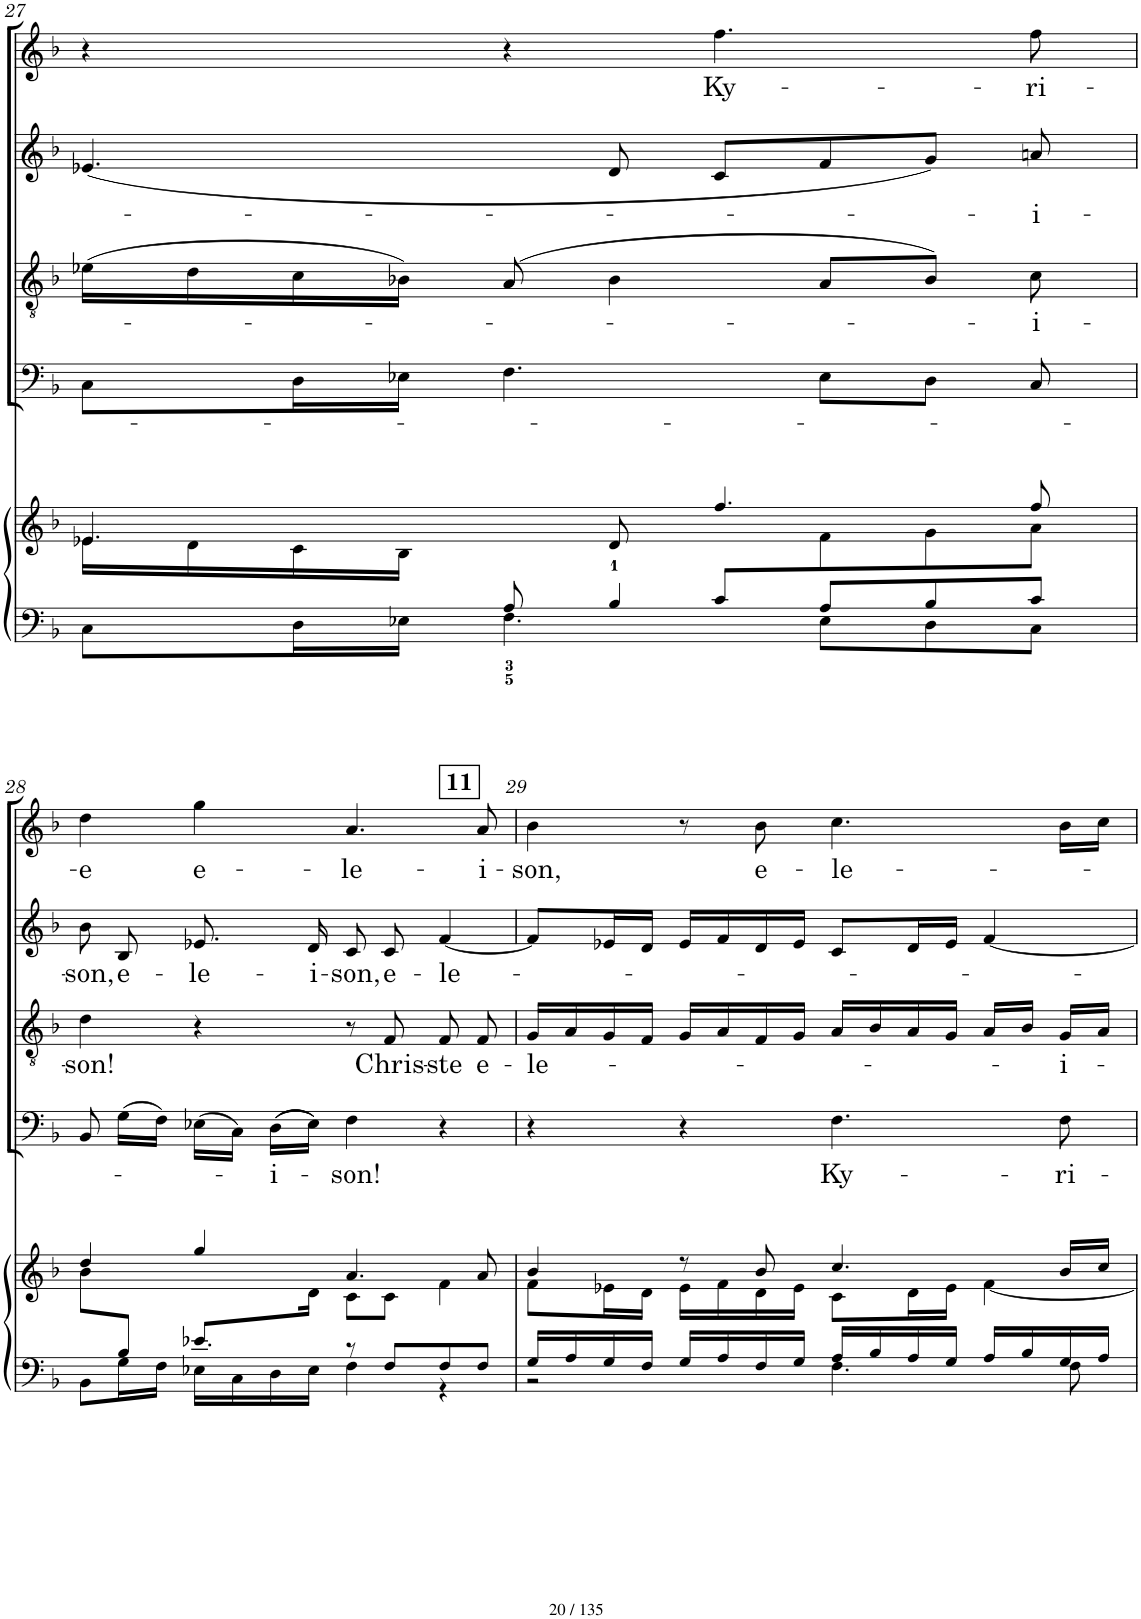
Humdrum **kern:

**kern	**kern	**kern	**text	**kern	**text	**kern	**text	**kern	**text
*part5	*part5	*part4	*part4	*part3	*part3	*part2	*part2	*part1	*part1
*staff6	*staff5	*staff4	*staff4	*staff3	*staff3	*staff2	*staff2	*staff1	*staff1
*I"Piano	*	*I"Bass	*	*I"Tenor	*	*I"Alto	*	*I"Soprano	*
*I'Pno	*	*	*	*	*	*	*	*	*
!!LO:PB:g=z
*clefF4	*clefG2	*clefF4	*	*clefGv2	*	*clefG2	*	*clefG2	*
*	*	*	*	*	*	*ITrd1c2	*	*	*
*k[b-]	*k[b-]	*k[b-]	*	*k[b-]	*	*k[b-]	*	*k[b-]	*
*M4/4	*M4/4	*M4/4	*	*M4/4	*	*M4/4	*	*M4/4	*
*met(c)	*met(c)	*met(c)	*	*met(c)	*	*met(c)	*	*met(c)	*
=27	=27	=27	=27	=27	=27	=27	=27	=27	=27
*^	*^	*	*	*	*	*	*	*	*
*	*^	*	*	*	*	*	*	*	*	*	*
!	!	!	!	!LO:N:head=solid	!	!	!	!	!	!	!	!
2ryy	4ryy	8C\L	4.e-X/	16e-\LL	8C!\L	.	(16e-X!\LL	.	(4.e-X!/	.	4r	.
.	.	.	.	16d\	.	.	16d!\	.	.	.	.	.
.	.	16D\L	.	16c\	16D!\L	.	16c!\	.	.	.	.	.
.	.	16E-X\JJ	.	16B-\JJ	16E-X!\JJ	.	16B-X!\JJ)	.	.	.	.	.
.	8A/	4.F\	.	8ryy	4.F!\	.	(8A!/	.	.	.	4r	.
.	4B-/	.	8d/	8ryy	.	.	4B-!\	.	8d!/	.	.	.
!	!	!	!	!	!	!	!	!	!	!	!	!LO:LY:b
8c/L	.	.	4.ff/	8ryy	.	.	.	.	8c!/L	.	4.ff!\	Ky-
4.ryy	8A/L	8E-\L	.	8f\	8E-!\L	.	8A!/L	.	8f!/	.	.	.
.	8B-/	8D\	.	8g\	8D!\J	.	8B-!/J)	.	8g!/J)	.	.	.
!	!	!	!	!	!	!	!	!LO:LY:b	!	!LO:LY:b	!	!LO:LY:b
.	8c/J	8C\J	8ff/	8a\J	8C!/	.	8c!\	-i-	8an!/	-i-	8ff!\	-ri-
!!LO:LB:g=z
=28	=28	=28	=28	=28	=28	=28	=28	=28	=28	=28	=28	=28
!	!	!	!	!	!	!	!	!LO:LY:b	!	!LO:LY:b	!	!LO:LY:b
8ryy	8BB-\L	2ryy	4dd/	8b-\L	8BB-!/	.	4d!\	-son!	8b-!\	-son,	4dd!\	-e
!	!	!	!	!	!	!	!	!	!	!LO:LY:b	!	!
8B-/J	16G\L	.	.	16ryy	(16G!\LL	.	.	.	8B-!/	e-	.	.
*	*	*	*v	*v	*	*	*	*	*	*	*	*
.	16F\JJ	.	.	16F!\JJ)	.	.	.	.	.	.	.
!	!	!	!	!	!	!	!	!	!LO:LY:b	!	!LO:LY:b
8.e-X/L	16E-X\LL	.	4gg/	(16E-X!\LL	.	4r	.	8.e-X!/	-le-	4gg!\	e-
.	16C\	.	.	16C!\JJ)	.	.	.	.	.	.	.
!	!	!	!	!	!LO:LY:b	!	!	!	!	!	!
.	16D\	.	.	((16D!\LL	-i-	.	.	.	.	.	.
*	*	*	*^	*	*	*	*	*	*	*	*
!	!	!	!	!	!	!	!	!	!	!LO:LY:b	!	!
2ryy	16E-\JJ	.	.	16d\Jk	16E-!\JJ))	.	.	.	16d!/	-i-	.	.
!	!	!	!	!	!	!LO:LY:b	!	!	!	!LO:LY:b	!	!LO:LY:b
.	8r	4F\	4.a/	8c\L	4F!\	-son!	8r	.	8c!/	-son,	4.a!/	-le-
!	!	!	!	!	!	!	!	!LO:LY:b	!	!LO:LY:b	!	!
.	8F/L	.	.	8c\J	.	.	8F!/	Chris-	8c!/	e-	.	.
!	!	!	!	!	!	!	!	!LO:LY:b	!	!LO:LY:b	!	!
.	8F/	4r	.	4f\	4r	.	8F!/	-ste	[4f!/	-le-	.	.
!	!	!	!	!	!	!	!	!LO:LY:b	!	!	!	!LO:LY:b
.	8F/J	.	8a/	.	.	.	8F!/	e-	.	.	8a!/	-i-
16ryy	.	.	.	.	.	.	.	.	.	.	.	.
*	*v	*v	*	*	*	*	*	*	*	*	*	*
=29	=29	=29	=29	=29	=29	=29	=29	=29	=29	=29	=29
!	!	!	!	!	!	!	!LO:LY:b	!	!	!	!LO:LY:b
16G/LL	2r	4b-/	8f\L	4r	.	16G!/LL	-le-	8f!/L]	.	4b-!\	-son,
16A/	.	.	.	.	.	16A!/	.	.	.	.	.
16G/	.	.	16e-X\L	.	.	16G!/	.	16e-X!/L	.	.	.
16F/JJ	.	.	16d\JJ	.	.	16F!/JJ	.	16d!/JJ	.	.	.
16G/LL	.	8r	16e-\LL	4r	.	16G!/LL	.	16e-!/LL	.	8r	.
16A/	.	.	16f\	.	.	16A!/	.	16f!/	.	.	.
!	!	!	!	!	!	!	!	!	!	!	!LO:LY:b
16F/	.	8b-/	16d\	.	.	16F!/	.	16d!/	.	8b-!\	e-
16G/JJ	.	.	16e-\JJ	.	.	16G!/JJ	.	16e-!/JJ	.	.	.
!	!	!	!	!	!LO:LY:b	!	!	!	!	!	!LO:LY:b
16A/LL	4.F\	4.cc/	8c\L	4.F!\	Ky-	16A!/LL	.	8c!/L	.	4.cc!\	-le-
16B-/	.	.	.	.	.	16B-!/	.	.	.	.	.
16A/	.	.	16d\L	.	.	16A!/	.	16d!/L	.	.	.
16G/JJ	.	.	16e-\JJ	.	.	16G!/JJ	.	16e-!/JJ	.	.	.
16A/LL	.	.	[4f\	.	.	16A!/LL	.	[4f!/	.	.	.
16B-/	.	.	.	.	.	16B-!/JJ	.	.	.	.	.
!	!	!	!	!	!LO:LY:b	!	!LO:LY:b	!	!	!	!
16G/	8F\	16b-/LL	.	8F!\	-ri-	16G!/LL	-i-	.	.	16b-!\LL	.
16A/JJ	.	16cc/JJ	.	.	.	16A!/JJ	.	.	.	16cc!\JJ	.
*v	*v	*	*	*	*	*	*	*	*	*	*
*	*v	*v	*	*	*	*	*	*	*	*
=	=	=	=	=	=	=	=	=	=
*-	*-	*-	*-	*-	*-	*-	*-	*-	*-
